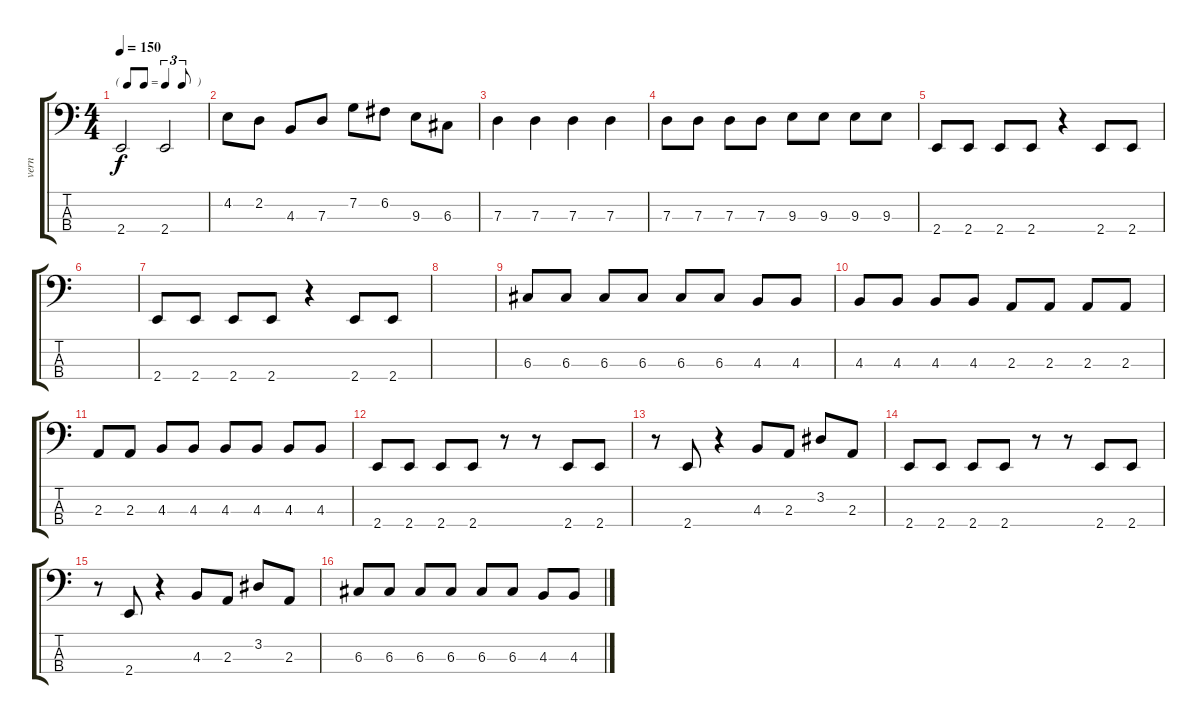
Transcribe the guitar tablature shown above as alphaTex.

\track ("vern" "vern") {instrument electricbassfinger}
\staff {score tabs}
\tuning (F2 C2 G1 D1) {hide}
\ts (4 4)
\tf triplet8th
\tempo 150
\clef f4
\ks c
2.4.2{dy f} 2.4.2 |
4.2.8 2.2.8 4.3.8 7.3.8 7.2.8 6.2.8 9.3.8 6.3.8 |
7.3.4 7.3.4 7.3.4 7.3.4 |
7.3.8 7.3.8 7.3.8 7.3.8 9.3.8 9.3.8 9.3.8 9.3.8 |
2.4.8 2.4.8 2.4.8 2.4.8 r.4 2.4.8 2.4.8 |
|
2.4.8 2.4.8 2.4.8 2.4.8 r.4 2.4.8 2.4.8 |
|
6.3.8 6.3.8 6.3.8 6.3.8 6.3.8 6.3.8 4.3.8 4.3.8 |
4.3.8 4.3.8 4.3.8 4.3.8 2.3.8 2.3.8 2.3.8 2.3.8 |
2.3.8 2.3.8 4.3.8 4.3.8 4.3.8 4.3.8 4.3.8 4.3.8 |
2.4.8 2.4.8 2.4.8 2.4.8 r.8 r.8 2.4.8 2.4.8 |
r.8 2.4.8 r.4 4.3.8 2.3.8 3.2.8 2.3.8 |
2.4.8 2.4.8 2.4.8 2.4.8 r.8 r.8 2.4.8 2.4.8 |
r.8 2.4.8 r.4 4.3.8 2.3.8 3.2.8 2.3.8 |
6.3.8 6.3.8 6.3.8 6.3.8 6.3.8 6.3.8 4.3.8 4.3.8
